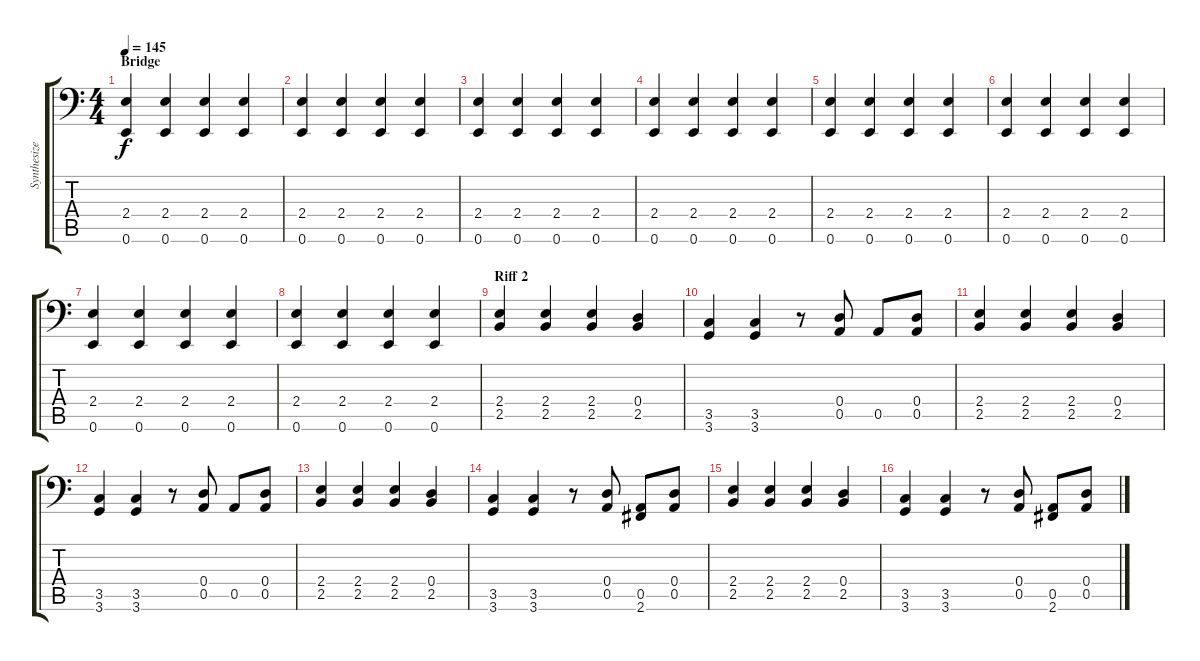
\track ("Synthesizer" "Synthesize") {instrument lead2sawtooth}
\staff {score tabs}
\tuning (E4 B3 G3 D3 A2 E2) {hide}
\ts (4 4)
\section ("" "Bridge")
\tempo 145
\clef f4
\ks c
(2.4 0.6).4{dy f} (2.4 0.6).4 (2.4 0.6).4 (2.4 0.6).4 |
(2.4 0.6).4 (2.4 0.6).4 (2.4 0.6).4 (2.4 0.6).4 |
(2.4 0.6).4 (2.4 0.6).4 (2.4 0.6).4 (2.4 0.6).4 |
(2.4 0.6).4 (2.4 0.6).4 (2.4 0.6).4 (2.4 0.6).4 |
(2.4 0.6).4 (2.4 0.6).4 (2.4 0.6).4 (2.4 0.6).4 |
(2.4 0.6).4 (2.4 0.6).4 (2.4 0.6).4 (2.4 0.6).4 |
(2.4 0.6).4 (2.4 0.6).4 (2.4 0.6).4 (2.4 0.6).4 |
(2.4 0.6).4 (2.4 0.6).4 (2.4 0.6).4 (2.4 0.6).4 |
\section ("" "Riff 2")
(2.4 2.5).4 (2.4 2.5).4 (2.4 2.5).4 (0.4 2.5).4 |
(3.5 3.6).4 (3.5 3.6).4 r.8 (0.4 0.5).8 0.5.8 (0.4 0.5).8 |
(2.4 2.5).4 (2.4 2.5).4 (2.4 2.5).4 (0.4 2.5).4 |
(3.5 3.6).4 (3.5 3.6).4 r.8 (0.4 0.5).8 0.5.8 (0.4 0.5).8 |
(2.4 2.5).4 (2.4 2.5).4 (2.4 2.5).4 (0.4 2.5).4 |
(3.5 3.6).4 (3.5 3.6).4 r.8 (0.4 0.5).8 (0.5 2.6).8 (0.4 0.5).8 |
(2.4 2.5).4 (2.4 2.5).4 (2.4 2.5).4 (0.4 2.5).4 |
(3.5 3.6).4 (3.5 3.6).4 r.8 (0.4 0.5).8 (0.5 2.6).8 (0.4 0.5).8
